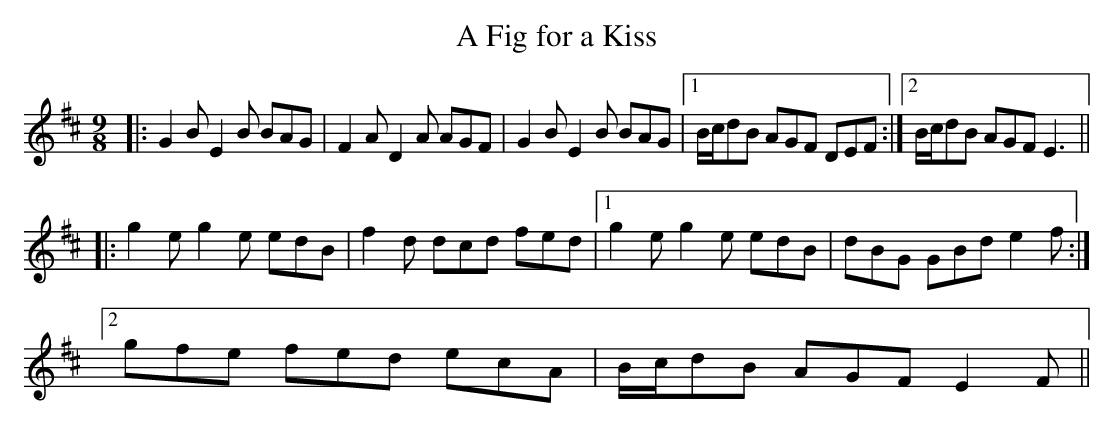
X:1
T:A Fig for a Kiss
M:9/8
L:1/8
K:Edor
|:G2B E2B BAG|F2A D2A AGF|G2B E2B BAG|1 B/c/dB AGF DEF:|2 B/c/dB AGF E3||
|:g2e g2e edB|f2d dcd fed|1 g2e g2e edB|dBG GBd e2f:|
[2 gfe fed ecA|B/c/dB AGF E2F||
